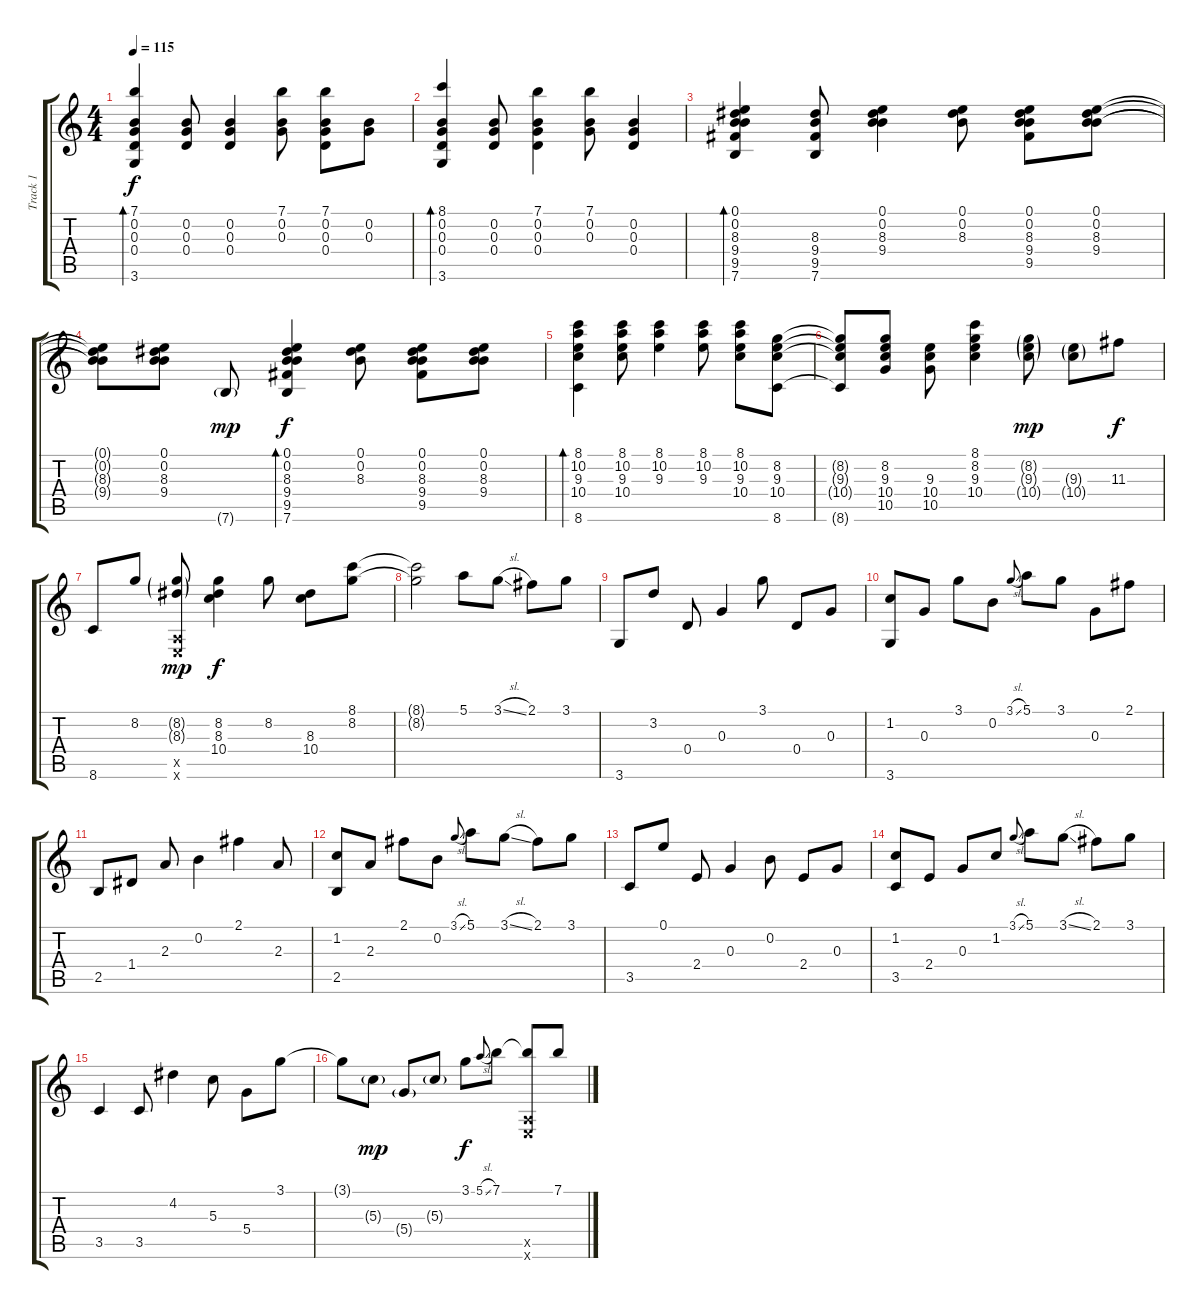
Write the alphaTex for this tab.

\track ("Track 1" "Track 1") {instrument acousticguitarsteel}
\staff {score tabs}
\tuning (E4 B3 G3 D3 A2 E2) {hide}
\ts (4 4)
\tempo 115
\clef g2
\ks c
(7.1 0.2 0.3 0.4 3.6).4{bd 120 dy f} (0.2 0.3 0.4).8 (0.2 0.3 0.4).4 (7.1 0.2 0.3).8 (7.1 0.2 0.3 0.4).8 (0.2 0.3).8 |
(8.1 0.2 0.3 0.4 3.6).4{bd 120} (0.2 0.3 0.4).8 (7.1 0.2 0.3 0.4).4 (7.1 0.2 0.3).8 (0.2 0.3 0.4).4 |
(0.1 0.2 8.3 9.4 9.5 7.6).4{bd 120} (8.3 9.4 9.5 7.6).8 (0.1 0.2 8.3 9.4).4 (0.1 0.2 8.3).8 (0.1 0.2 8.3 9.4 9.5).8 (0.1 0.2 8.3 9.4).8 |
(0.1{t} 0.2{t} 8.3{t} 9.4{t}).8 (0.1 0.2 8.3 9.4).8 7.6{g}.8{dy mp} (0.1 0.2 8.3 9.4 9.5 7.6).4{bd 120 dy f} (0.1 0.2 8.3).8 (0.1 0.2 8.3 9.4 9.5).8 (0.1 0.2 8.3 9.4).8 |
(8.1 10.2 9.3 10.4 8.6).4{bd 120} (8.1 10.2 9.3 10.4).8 (8.1 10.2 9.3).4 (8.1 10.2 9.3).8 (8.1 10.2 9.3 10.4).8 (8.2 9.3 10.4 8.6).8 |
(8.2{t} 9.3{t} 10.4{t} 8.6{t}).8 (8.2 9.3 10.4 10.5).8 (9.3 10.4 10.5).8 (8.1 8.2 9.3 10.4).4 (8.2{g} 9.3{g} 10.4{g}).8{dy mp} (9.3{g} 10.4{g}).8 11.3.8{dy f} |
8.6.8 8.2.8 (8.2{g} 8.3{g} 0.5{x} 0.6{x}).8{dy mp} (8.2 8.3 10.4).4{dy f} 8.2.8 (8.3 10.4).8 (8.1 8.2).8 |
(8.1{t} 8.2{t}).2 5.1.8 3.1{sl}.8 2.1.8 3.1.8 |
3.6.8 3.2.8 0.4.8 0.3.4 3.1.8 0.4.8 0.3.8 |
(1.2 3.6).8 0.3.8 3.1.8 0.2.8 3.1{sl}.8{gr onbeat} 5.1.8 3.1.8 0.3.8 2.1.8 |
2.5.8 1.4.8 2.3.8 0.2.4 2.1.4 2.3.8 |
(1.2 2.5).8 2.3.8 2.1.8 0.2.8 3.1{sl}.8{gr onbeat} 5.1.8 3.1{sl}.8 2.1.8 3.1.8 |
3.5.8 0.1.8 2.4.8 0.3.4 0.2.8 2.4.8 0.3.8 |
(1.2 3.5).8 2.4.8 0.3.8 1.2.8 3.1{sl}.8{gr onbeat} 5.1.8 3.1{sl}.8 2.1.8 3.1.8 |
3.5.4 3.5.8 4.2.4 5.3.8 5.4.8 3.1.8 |
3.1{t}.8 5.3{g}.8{dy mp} 5.4{g}.8 5.3{g}.8 3.1.8{dy f} 5.1{sl}.8{gr onbeat} 7.1.8 (7.1{t} 0.5{x} 0.6{x}).8 7.1.8
